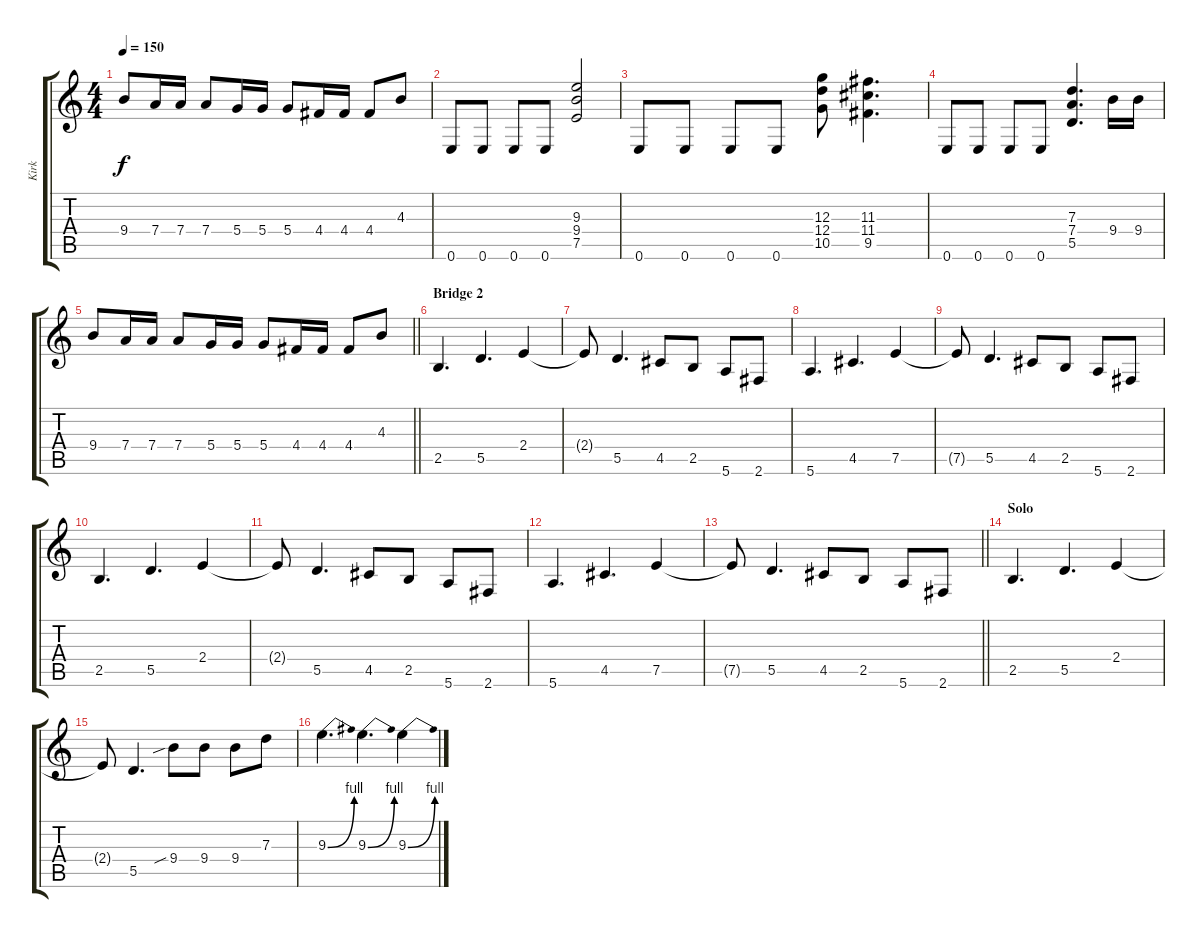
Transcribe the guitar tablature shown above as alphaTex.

\track ("Kirk" "Kirk") {instrument distortionguitar}
\staff {score tabs}
\tuning (E4 B3 G3 D3 A2 E2) {hide}
\ts (4 4)
\tempo 150
\clef g2
\ks c
9.4.8{dy f} 7.4.16 7.4.16 7.4.8 5.4.16 5.4.16 5.4.8 4.4.16 4.4.16 4.4.8 4.3.8 |
0.6.8 0.6.8 0.6.8 0.6.8 (9.3 9.4 7.5).2 |
0.6.8 0.6.8 0.6.8 0.6.8 (12.3 12.4 10.5).8 (11.3 11.4 9.5).4{d} |
0.6.8 0.6.8 0.6.8 0.6.8 (7.3 7.4 5.5).4{d} 9.4.16 9.4.16 |
\barLineRight lightlight
9.4.8 7.4.16 7.4.16 7.4.8 5.4.16 5.4.16 5.4.8 4.4.16 4.4.16 4.4.8 4.3.8 |
\section ("" "Bridge 2")
2.5.4{d} 5.5.4{d} 2.4.4 |
2.4{t}.8 5.5.4{d} 4.5.8 2.5.8 5.6.8 2.6.8 |
5.6.4{d} 4.5.4{d} 7.5.4 |
7.5{t}.8 5.5.4{d} 4.5.8 2.5.8 5.6.8 2.6.8 |
2.5.4{d} 5.5.4{d} 2.4.4 |
2.4{t}.8 5.5.4{d} 4.5.8 2.5.8 5.6.8 2.6.8 |
5.6.4{d} 4.5.4{d} 7.5.4 |
\barLineRight lightlight
7.5{t}.8 5.5.4{d} 4.5.8 2.5.8 5.6.8 2.6.8 |
\section ("" "Solo")
2.5.4{d} 5.5.4{d} 2.4.4 |
2.4{t}.8 5.5.4{d} 9.4{sib}.8 9.4.8 9.4.8 7.3.8 |
9.3{be (bend 0 0 60 4)}.4{d} 9.3{be (bend 0 0 60 4)}.4{d} 9.3{be (bend 0 0 60 4)}.4
